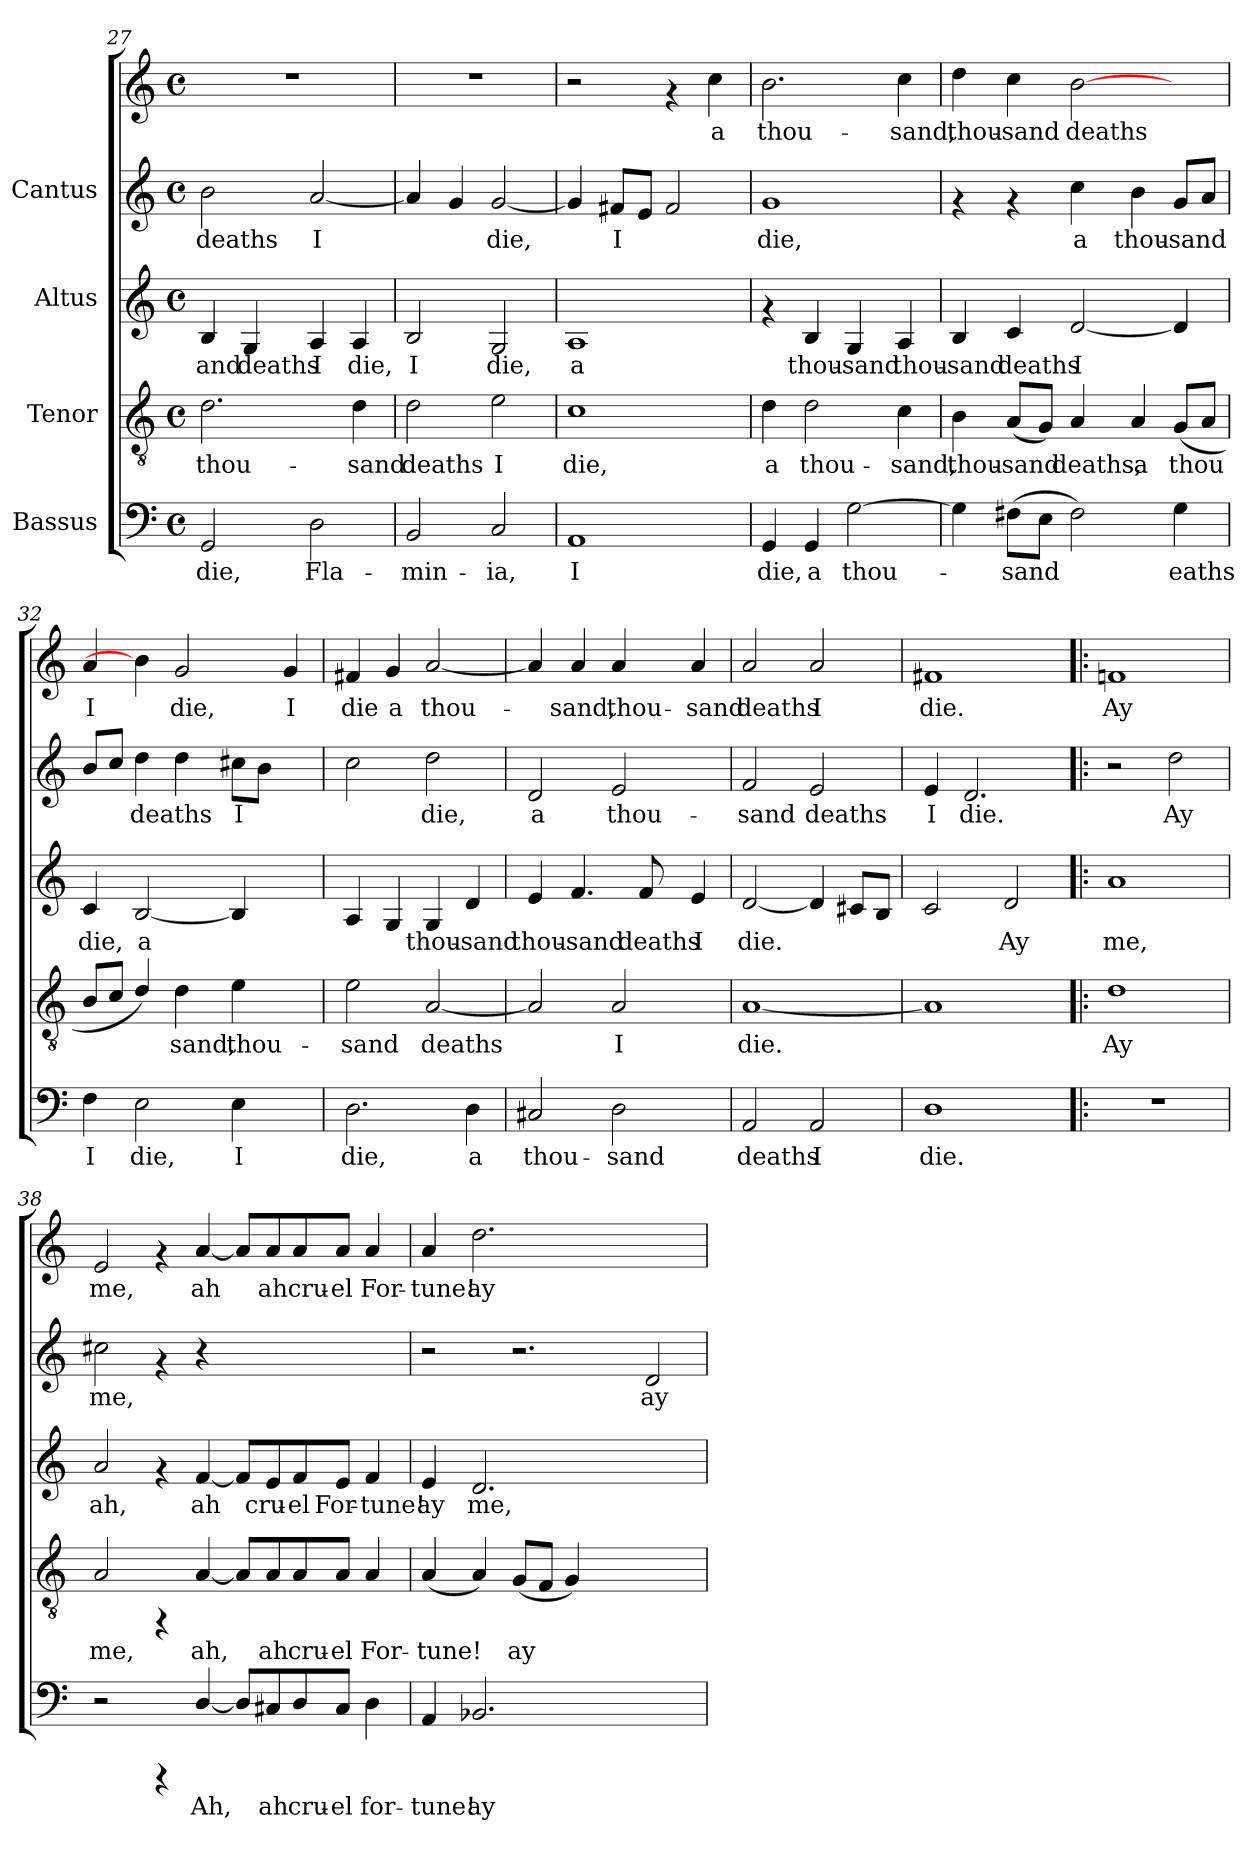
**kern	**text	**kern	**text	**kern	**text	**kern	**text	**kern	**text
*part4	*part4	*part3	*part3	*part2	*part2	*part1	*part1	*part1	*part1
*staff5	*staff5	*staff4	*staff4	*staff3	*staff3	*staff2	*staff2	*staff1	*staff1
*I"Bassus	*	*I"Tenor	*	*I"Altus	*	*I"Cantus	*	*	*
*clefF4	*	*clefGv2	*	*clefG2	*	*clefG2	*	*clefG2	*
*M4/4	*	*M4/4	*	*M4/4	*	*M4/4	*	*M4/4	*
*met(c)	*	*met(c)	*	*met(c)	*	*met(c)	*	*met(c)	*
=27	=27	=27	=27	=27	=27	=27	=27	=27	=27
!	!LO:LY:b:cj	!	!LO:LY:b:cj	!	!LO:LY:b:cj	!	!LO:LY:b:cj	!	!
2GG/	die,	2.d\	thou-	4B/	-and	2b\	deaths	1r	.
!	!	!	!	!	!LO:LY:b:cj	!	!	!	!
.	.	.	.	4G/	deaths	.	.	.	.
!	!LO:LY:b:cj	!	!	!	!LO:LY:b:cj	!	!LO:LY:b:cj	!	!
2D\	Fla-	.	.	4A/	I	[<2a/	I	.	.
!	!	!	!LO:LY:b:cj	!	!LO:LY:b:cj	!	!	!	!
.	.	4d\	-sand	4A/	die,	.	.	.	.
!!LO:PB:g=z
=28	=28	=28	=28	=28	=28	=28	=28	=28	=28
!	!LO:LY:b:cj	!	!LO:LY:b:cj	!	!LO:LY:b:cj	!	!LO:LY:b:cj	!	!
2BB/	-min-	2d\	deaths	2B/	I	4a/]	.	1r	.
!	!	!	!	!	!	!	!LO:LY:b:cj	!	!
.	.	.	.	.	.	4g/	.	.	.
!	!LO:LY:b:cj	!	!LO:LY:b:cj	!	!LO:LY:b:cj	!	!LO:LY:b:cj	!	!
2C/	-ia,	2e\	I	2G/	die,	[<2g/	die,	.	.
=29	=29	=29	=29	=29	=29	=29	=29	=29	=29
!	!LO:LY:b:cj	!	!LO:LY:b:cj	!	!LO:LY:b:cj	!	!LO:LY:b:cj	!	!
1AA	I	1c	die,	1A	a	4g/]	.	2r	.
!	!	!	!	!	!	!	!LO:LY:b:cj	!	!
.	.	.	.	.	.	8f#X/L	I	.	.
!	!	!	!	!	!	!	!LO:LY:b:cj	!	!
.	.	.	.	.	.	8e/J	.	.	.
!	!	!	!	!	!	!	!LO:LY:b:cj	!	!
.	.	.	.	.	.	2f#/	.	4rf	.
!	!	!	!	!	!	!	!	!	!LO:LY:b:cj
.	.	.	.	.	.	.	.	4cc\	a
=30	=30	=30	=30	=30	=30	=30	=30	=30	=30
!	!LO:LY:b:cj	!	!LO:LY:b:cj	!	!	!	!LO:LY:b:cj	!	!LO:LY:b:cj
4GG/	die,	4d\	a	4rf	.	1g	die,	2.b\	thou-
!	!LO:LY:b:cj	!	!LO:LY:b:cj	!	!LO:LY:b:cj	!	!	!	!
4GG/	a	2d\	thou-	4B/	thou-	.	.	.	.
!	!LO:LY:b:cj	!	!	!	!LO:LY:b:cj	!	!	!	!
[>2G\	thou-	.	.	4G/	-sand	.	.	.	.
!	!	!	!LO:LY:b:cj	!	!LO:LY:b:cj	!	!	!	!LO:LY:b:cj
.	.	4c\	-sand,	4A/	thou-	.	.	4cc\	-sand,
=31	=31	=31	=31	=31	=31	=31	=31	=31	=31
!	!	!	!LO:LY:b:cj	!	!LO:LY:b:cj	!	!	!	!LO:LY:b:cj
4G\]	.	4B\	thou-	4B/	-sand	4rf	.	4dd\	thou-
!	!LO:LY:b:cj	!	!LO:LY:b:cj	!	!LO:LY:b:cj	!	!	!	!LO:LY:b:cj
(>8F#X\L	-sand	(<8A/L	-sand	4c/	deaths	4rf	.	4cc\	-sand
!	!LO:LY:b:cj	!	!LO:LY:b:cj	!	!	!	!	!	!
8E\J	.	8G/J)	.	.	.	.	.	.	.
!	!LO:LY:b:cj	!	!LO:LY:b:cj	!	!LO:LY:b:cj	!	!LO:LY:b:cj	!	!LO:LY:b:cj
2F#\)	.	4A/	deaths,	[<2d/	I	4cc\	a	[2b\	deaths
!	!	!	!LO:LY:b:cj	!	!	!	!LO:LY:b:cj	!	!
.	.	4A/	a	.	.	4b\	thou-	.	.
!	!LO:LY:b:cj	!	!LO:LY:b:cj	!	!LO:LY:b:cj	!	!LO:LY:b:cj	!	!
4G\	eaths	(<8G/L	thou-	4d/]	.	8g/L	-sand	4ryy	.
!	!	!	!LO:LY:b:cj	!	!	!	!LO:LY:b:cj	!	!
.	.	8A/J	--	.	.	8a/J	.	.	.
!!LO:LB:g=z
=32	=32	=32	=32	=32	=32	=32	=32	=32	=32
!	!LO:LY:b:cj	!	!LO:LY:b:cj	!	!LO:LY:b:cj	!	!LO:LY:b:cj	!	!LO:LY:b:cj
4F\	I	8B/L	-	4c/	die,	8b/L	.	4a/	I
!	!	!	!LO:LY:b:cj	!	!	!	!LO:LY:b:cj	!	!
.	.	8c/J	.	.	.	8cc/J	.	.	.
!	!LO:LY:b:cj	!	!LO:LY:b:cj	!	!LO:LY:b:cj	!	!LO:LY:b:cj	!	!
2E\	die,	4d/)	.	[<2B/	a	4dd\	deaths	4b\]	.
!	!	!	!LO:LY:b:cj	!	!	!	!LO:LY:b:cj	!	!LO:LY:b:cj
.	.	4d\	sand,	.	.	4dd\	.	2g/	die,
!	!LO:LY:b:cj	!	!LO:LY:b:cj	!	!LO:LY:b:cj	!	!LO:LY:b:cj	!	!
4E\	I	4e\	thou-	4B/]	.	8cc#X\L	I	.	.
!	!	!	!	!	!	!	!LO:LY:b:cj	!	!
.	.	.	.	.	.	8b\J	.	.	.
!	!	!	!	!	!	!	!	!	!LO:LY:b:cj
4ryy	.	4ryy	.	4ryy	.	4ryy	.	4g/	I
=33	=33	=33	=33	=33	=33	=33	=33	=33	=33
!	!LO:LY:b:cj	!	!LO:LY:b:cj	!	!LO:LY:b:cj	!	!LO:LY:b:cj	!	!LO:LY:b:cj
2.D\	die,	2e\	-sand	4A/	.	2cc\	-	4f#X/	die
!	!	!	!	!	!LO:LY:b:cj	!	!	!	!LO:LY:b:cj
.	.	.	.	4G/	.	.	.	4g/	a
!	!	!	!LO:LY:b:cj	!	!LO:LY:b:cj	!	!LO:LY:b:cj	!	!LO:LY:b:cj
.	.	[<2A/	deaths	4G/	thou-	2dd\	die,	[<2a/	thou-
!	!LO:LY:b:cj	!	!	!	!LO:LY:b:cj	!	!	!	!
4D\	a	.	.	4d/	-sand	.	.	.	.
=34	=34	=34	=34	=34	=34	=34	=34	=34	=34
!	!LO:LY:b:cj	!	!LO:LY:b:cj	!	!LO:LY:b:cj	!	!LO:LY:b:cj	!	!LO:LY:b:cj
2C#X/	thou-	2A/]	.	4e/	thou-	2d/	a	4a/]	.
!	!	!	!	!	!LO:LY:b:cj	!	!	!	!LO:LY:b:cj
.	.	.	.	4.f/	-sand	.	.	4a/	sand,
!	!LO:LY:b:cj	!	!LO:LY:b:cj	!	!	!	!LO:LY:b:cj	!	!LO:LY:b:cj
2D\	-sand	2A/	I	.	.	2e/	thou-	4a/	thou-
!	!	!	!	!	!LO:LY:b:cj	!	!	!	!
.	.	.	.	8f/	deaths	.	.	.	.
!	!	!	!	!	!LO:LY:b:cj	!	!	!	!LO:LY:b:cj
.	.	.	.	4e/	I	.	.	4a/	-sand
=35	=35	=35	=35	=35	=35	=35	=35	=35	=35
!	!LO:LY:b:cj	!	!LO:LY:b:cj	!	!LO:LY:b:cj	!	!LO:LY:b:cj	!	!LO:LY:b:cj
2AA/	deaths	[<1A	die.	[<2d/	die.	2f/	sand	2a/	-deaths
!	!LO:LY:b:cj	!	!	!	!LO:LY:b:cj	!	!LO:LY:b:cj	!	!LO:LY:b:cj
2AA/	I	.	.	4d/]	.	2e/	deaths	2a/	I
!	!	!	!	!	!LO:LY:b:cj	!	!	!	!
.	.	.	.	8c#X/L	.	.	.	.	.
!	!	!	!	!	!LO:LY:b:cj	!	!	!	!
.	.	.	.	8B/J	.	.	.	.	.
=36	=36	=36	=36	=36	=36	=36	=36	=36	=36
!	!LO:LY:b:cj	!	!	!	!LO:LY:b:cj	!	!LO:LY:b:cj	!	!LO:LY:b:cj
1D	die.	1A]	.	2c/	.	4e/	I	1f#X	die.
!	!	!	!	!	!	!	!LO:LY:b:cj	!	!
.	.	.	.	.	.	2.d/	die.	.	.
!	!	!	!	!	!LO:LY:b:cj	!	!	!	!
.	.	.	.	2d/	Ay	.	.	.	.
!!LO:LB:g=z
=37!|:	=37!|:	=37!|:	=37!|:	=37!|:	=37!|:	=37!|:	=37!|:	=37!|:	=37!|:
!	!	!	!LO:LY:b:cj	!	!LO:LY:b:cj	!	!	!	!LO:LY:b:cj
1r	.	1d	Ay	1a	me,	2r	.	1fn	Ay
!	!	!	!	!	!	!	!LO:LY:b:cj	!	!
.	.	.	.	.	.	2dd\	Ay	.	.
=38	=38	=38	=38	=38	=38	=38	=38	=38	=38
!	!	!	!LO:LY:b:cj	!	!LO:LY:b:cj	!	!LO:LY:b:cj	!	!LO:LY:b:cj
2r	.	2A/	me,	2a/	ah,	2cc#X\	-me,	2e/	me,
4rCCC	.	4rFF	.	4rf	.	4rf	.	4rf	.
!	!LO:LY:b:cj	!	!LO:LY:b:cj	!	!LO:LY:b:cj	!	!	!	!LO:LY:b:cj
[<4D/	Ah,	[<4A/	ah,	[<4f/	ah	4r	.	[<4a/	ah
!	!LO:LY:b:cj	!	!LO:LY:b:cj	!	!LO:LY:b:cj	!	!	!	!LO:LY:b:cj
8D/L]	.	8A/L]	.	8f/L]	.	2.ryy	.	8a/L]	.
!	!LO:LY:b:cj	!	!LO:LY:b:cj	!	!LO:LY:b:cj	!	!	!	!LO:LY:b:cj
8C#X/	ah	8A/	ah	8e/	cru-	.	.	8a/	ah
!	!LO:LY:b:cj	!	!LO:LY:b:cj	!	!LO:LY:b:cj	!	!	!	!LO:LY:b:cj
8D/	cru-	8A/	cru-	8f/	-el	.	.	8a/	cru-
!	!LO:LY:b:cj	!	!LO:LY:b:cj	!	!LO:LY:b:cj	!	!	!	!LO:LY:b:cj
8C#/J	-el	8A/J	-el	8e/J	For-	.	.	8a/J	-el
!	!LO:LY:b:cj	!	!LO:LY:b:cj	!	!LO:LY:b:cj	!	!	!	!LO:LY:b:cj
4D\	for-	4A/	For-	4f/	-tune!	.	.	4a/	For-
=39	=39	=39	=39	=39	=39	=39	=39	=39	=39
!	!LO:LY:b:cj	!	!LO:LY:b:cj	!	!LO:LY:b:cj	!	!	!	!LO:LY:b:cj
4AA/	-tune!	(<4A/	-tune!	4e/	ay	2r	.	4a/	tune!
!	!LO:LY:b:cj	!	!LO:LY:b:cj	!	!LO:LY:b:cj	!	!	!	!LO:LY:b:cj
2.BB-X/	ay	4A/)	.	2.d/	me,	.	.	2.dd\	ay
!	!	!	!LO:LY:b:cj	!	!	!	!	!	!
.	.	(<8G/L	ay	.	.	2.r	.	.	.
!	!	!	!LO:LY:b:cj	!	!	!	!	!	!
.	.	8F/J	.	.	.	.	.	.	.
!	!	!	!LO:LY:b:cj	!	!	!	!	!	!
.	.	4G/)	.	.	.	.	.	.	.
2.ryy	.	2.ryy	.	2.ryy	.	.	.	2.ryy	.
!	!	!	!	!	!	!	!LO:LY:b:cj	!	!
.	.	.	.	.	.	2d/	ay	.	.
=	=	=	=	=	=	=	=	=	=
*-	*-	*-	*-	*-	*-	*-	*-	*-	*-
